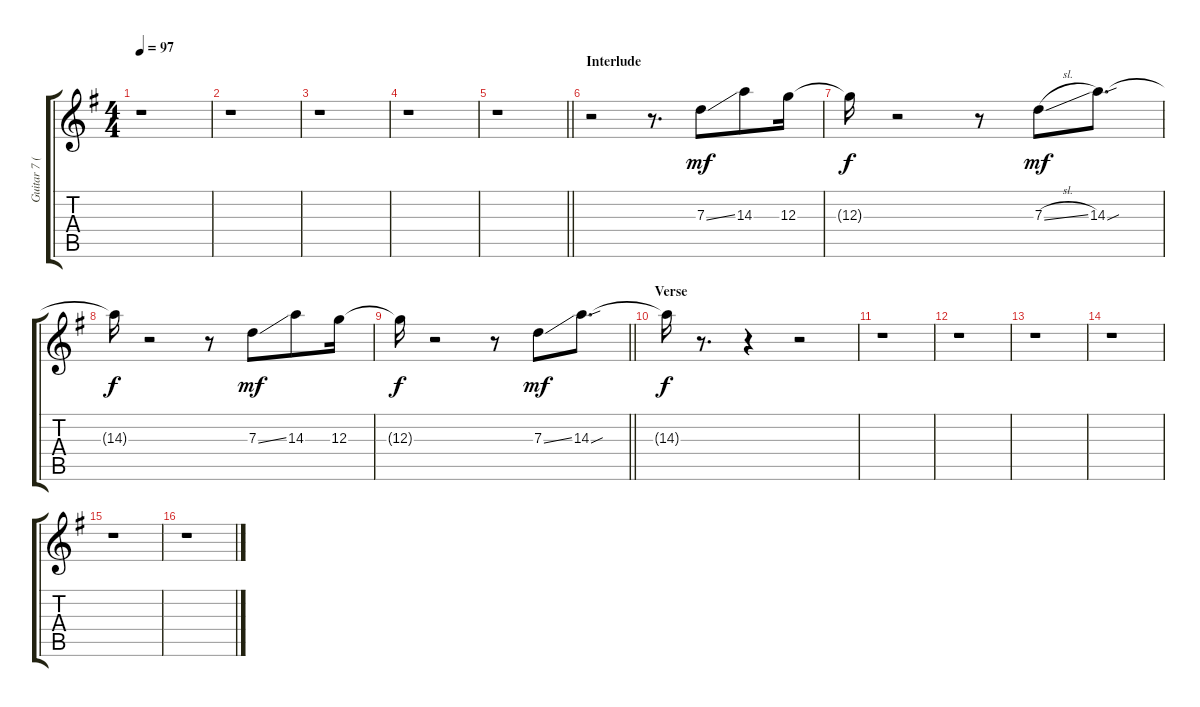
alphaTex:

\track ("Guitar 7 (delay)" "Guitar 7 (") {instrument distortionguitar}
\staff {score tabs}
\tuning (E4 B3 G3 D3 A2 E2) {hide}
\ts (4 4)
\tempo 97
\clef g2
\ks eminor
r.1{dy mf} |
r.1 |
r.1 |
r.1 |
\barLineRight lightlight
r.1{instrument overdrivenguitar} |
\section ("" "Interlude")
r.2 r.8{d} 7.3{ss}.8{beam merge} 14.3.8 12.3.16 |
12.3{t}.16{dy f} r.2 r.8 7.3{sl}.8{dy mf beam merge} 14.3{sou}.8{d} |
14.3{t}.16{dy f} r.2 r.8 7.3{ss}.8{dy mf beam merge} 14.3.8 12.3.16 |
\barLineRight lightlight
12.3{t}.16{dy f} r.2 r.8 7.3{ss}.8{dy mf beam merge} 14.3{sou}.8{d} |
\section ("" "Verse")
14.3{t}.16{dy f} r.8{d} r.4 r.2 |
r.1 |
r.1 |
r.1 |
r.1 |
r.1 |
r.1
